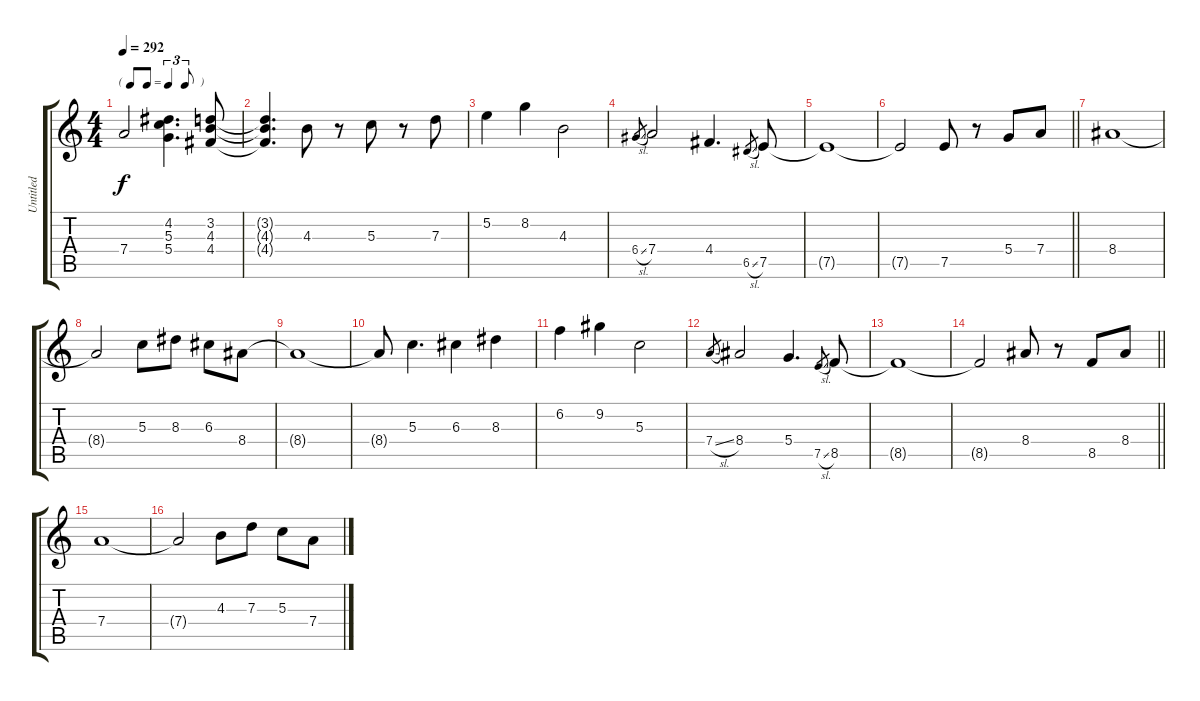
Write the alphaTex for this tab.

\track ("Untitled" "Untitled") {instrument electricguitarclean}
\staff {score tabs}
\tuning (E4 B3 G3 D3 A2 E2) {hide}
\ts (4 4)
\tf triplet8th
\tempo 292
\clef g2
\ks c
7.4{t}.2{dy f} (4.2 5.3 5.4).4{d} (3.2 4.3 4.4).8 |
(3.2{t} 4.3{t} 4.4{t}).4{d} 4.3.8 r.8 5.3.8 r.8 7.3.8 |
5.2.4 8.2.4 4.3.2 |
6.4{sl}.8{gr} 7.4.2 4.4.4{d} 6.5{sl}.8{gr} 7.5.8 |
7.5{t}.1 |
\barLineRight lightlight
7.5{t}.2 7.5.8 r.8 5.4.8 7.4.8 |
8.4.1 |
8.4{t}.2 5.3.8 8.3.8 6.3.8 8.4.8 |
8.4{t}.1 |
8.4{t}.8 5.3.4{d} 6.3.4 8.3.4 |
6.2.4 9.2.4 5.3.2 |
7.4{sl}.8{gr} 8.4.2 5.4.4{d} 7.5{sl}.8{gr} 8.5.8 |
8.5{t}.1 |
\barLineRight lightlight
8.5{t}.2 8.4.8 r.8 8.5.8 8.4.8 |
7.4.1 |
7.4{t}.2 4.3.8 7.3.8 5.3.8 7.4.8
